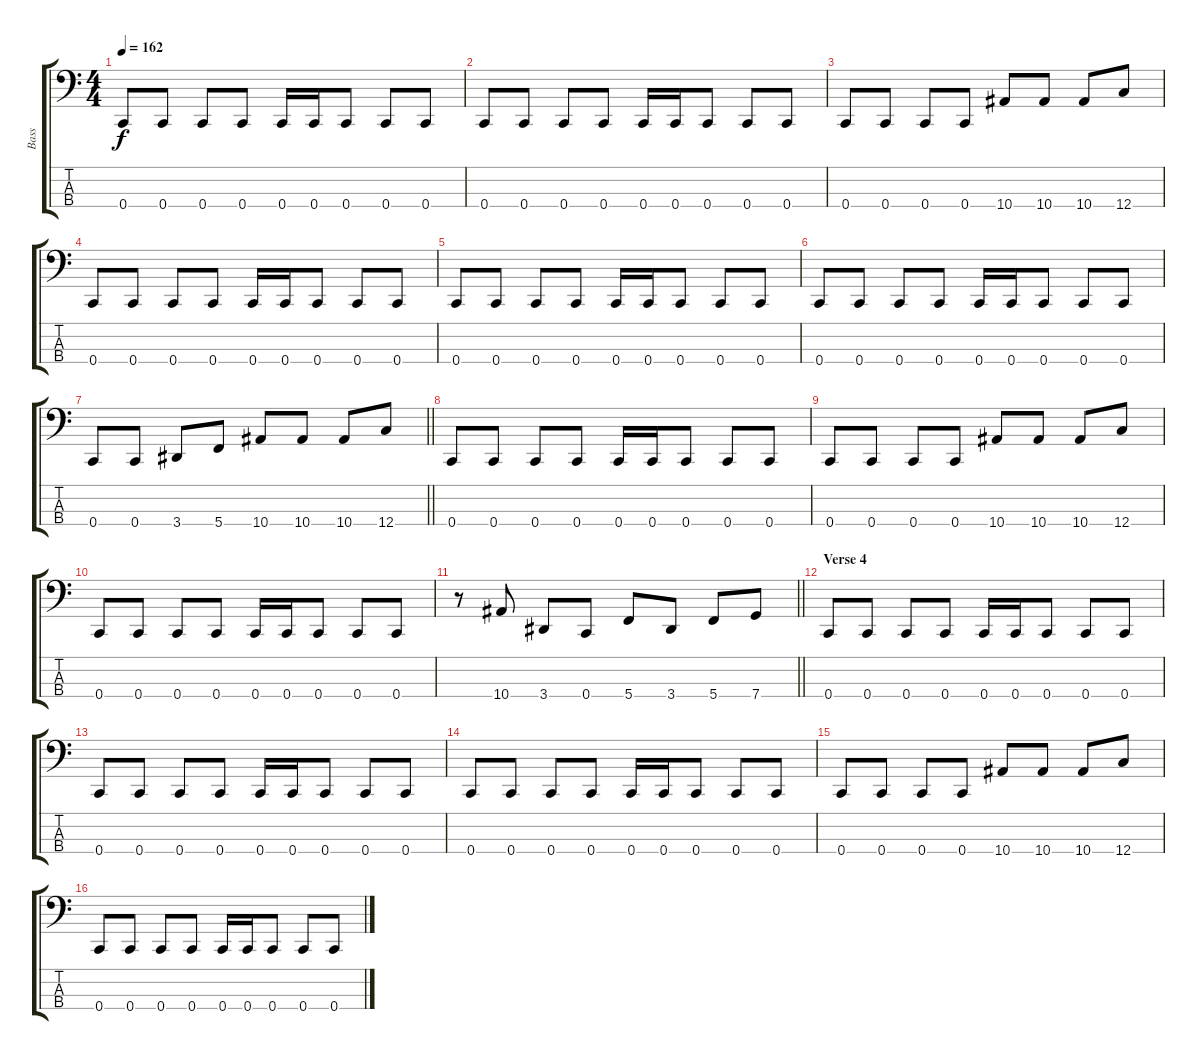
\track ("Bass" "Bass") {instrument electricbassfinger}
\staff {score tabs}
\tuning (F2 C2 G1 C1) {hide}
\ts (4 4)
\tempo 162
\clef f4
\ks c
0.4.8{dy f} 0.4.8 0.4.8 0.4.8 0.4.16 0.4.16 0.4.8 0.4.8 0.4.8 |
0.4.8 0.4.8 0.4.8 0.4.8 0.4.16 0.4.16 0.4.8 0.4.8 0.4.8 |
0.4.8 0.4.8 0.4.8 0.4.8 10.4.8 10.4.8 10.4.8 12.4.8 |
0.4.8 0.4.8 0.4.8 0.4.8 0.4.16 0.4.16 0.4.8 0.4.8 0.4.8 |
0.4.8 0.4.8 0.4.8 0.4.8 0.4.16 0.4.16 0.4.8 0.4.8 0.4.8 |
0.4.8 0.4.8 0.4.8 0.4.8 0.4.16 0.4.16 0.4.8 0.4.8 0.4.8 |
\barLineRight lightlight
0.4.8 0.4.8 3.4.8 5.4.8 10.4.8 10.4.8 10.4.8 12.4.8 |
\section ("" "")
0.4.8 0.4.8 0.4.8 0.4.8 0.4.16 0.4.16 0.4.8 0.4.8 0.4.8 |
0.4.8 0.4.8 0.4.8 0.4.8 10.4.8 10.4.8 10.4.8 12.4.8 |
0.4.8 0.4.8 0.4.8 0.4.8 0.4.16 0.4.16 0.4.8 0.4.8 0.4.8 |
\barLineRight lightlight
r.8 10.4.8 3.4.8 0.4.8 5.4.8 3.4.8 5.4.8 7.4.8 |
\section ("" "Verse 4")
0.4.8 0.4.8 0.4.8 0.4.8 0.4.16 0.4.16 0.4.8 0.4.8 0.4.8 |
0.4.8 0.4.8 0.4.8 0.4.8 0.4.16 0.4.16 0.4.8 0.4.8 0.4.8 |
0.4.8 0.4.8 0.4.8 0.4.8 0.4.16 0.4.16 0.4.8 0.4.8 0.4.8 |
0.4.8 0.4.8 0.4.8 0.4.8 10.4.8 10.4.8 10.4.8 12.4.8 |
0.4.8 0.4.8 0.4.8 0.4.8 0.4.16 0.4.16 0.4.8 0.4.8 0.4.8
